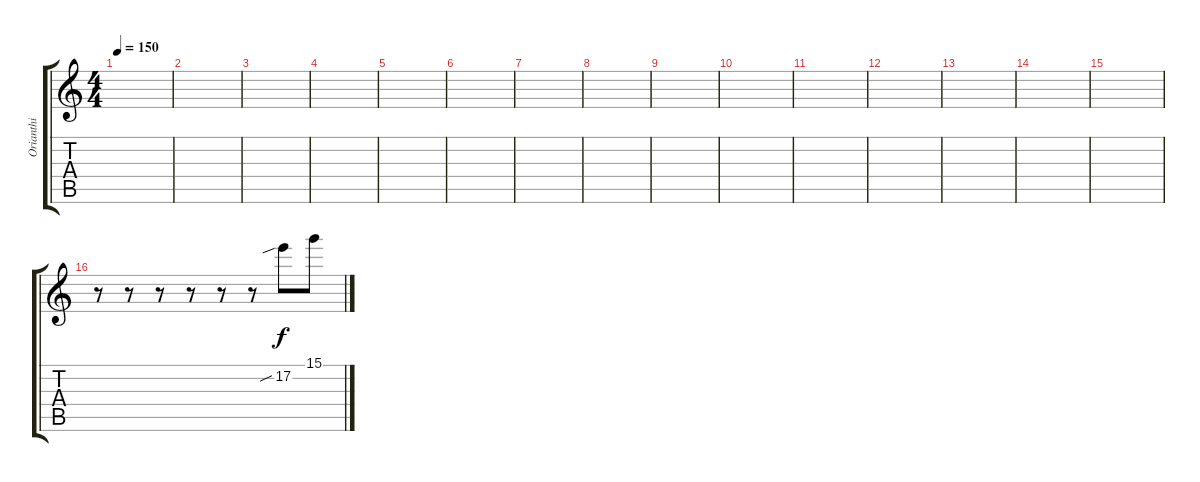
\track ("Orianthi" "Orianthi") {instrument overdrivenguitar}
\staff {score tabs}
\tuning (E4 B3 G3 D3 A2 E2) {hide}
\ts (4 4)
\tempo 150
\clef g2
\ks c
|
|
|
|
|
|
|
|
|
|
|
|
|
|
|
r.8 r.8 r.8 r.8 r.8 r.8 17.2{sib}.8 15.1.8
